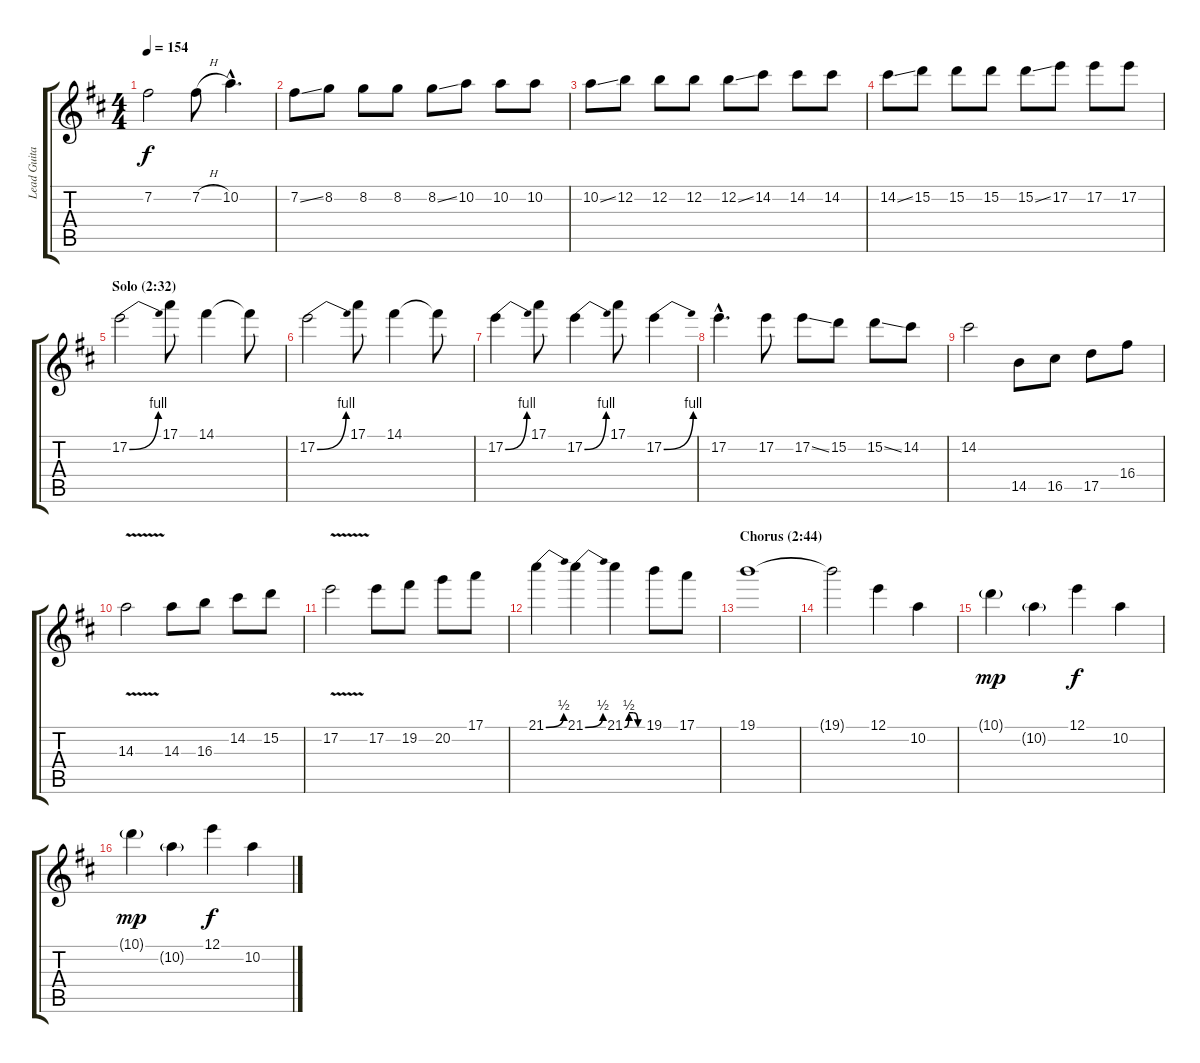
\track ("Lead Guitar 1" "Lead Guita") {instrument overdrivenguitar}
\staff {score tabs}
\tuning (E4 B3 G3 D3 A2 E2) {hide}
\ts (4 4)
\tempo 154
\clef g2
\ks d
7.2.2{dy f} 7.2{h}.8 10.2{hac}.4{d} |
7.2{ss}.8 8.2.8 8.2.8 8.2.8 8.2{ss}.8 10.2.8 10.2.8 10.2.8 |
10.2{ss}.8 12.2.8 12.2.8 12.2.8 12.2{ss}.8 14.2.8 14.2.8 14.2.8 |
14.2{ss}.8 15.2.8 15.2.8 15.2.8 15.2{ss}.8 17.2.8 17.2.8 17.2.8 |
\section ("" "Solo (2:32)")
17.2{be (bend 0 0 60 4)}.2 17.1.8 14.1.4 14.1{t}.8 |
17.2{be (bend 0 0 60 4)}.2 17.1.8 14.1.4 14.1{t}.8 |
17.2{be (bend 0 0 60 4)}.4 17.1.8 17.2{be (bend 0 0 60 4)}.4 17.1.8 17.2{be (bend 0 0 60 4)}.4 |
17.2{hac}.4{d} 17.2.8 17.2{ss}.8 15.2.8 15.2{ss}.8 14.2.8 |
14.2.2 14.5.8 16.5.8 17.5.8 16.4.8 |
14.3{v}.2 14.3.8 16.3.8 14.2.8 15.2.8 |
17.2{v}.2 17.2.8 19.2.8 20.2.8 17.1.8 |
21.1{be (bend 0 0 60 2)}.4 21.1{be (bend 0 0 60 2)}.4 21.1{be (custom 0 0 15 2 30 2 45 0 60 0)}.4 19.1.8 17.1.8 |
\section ("" "Chorus (2:44)")
19.1.1 |
19.1{t}.2 12.1.4 10.2.4 |
10.1{g}.4{dy mp} 10.2{g}.4 12.1.4{dy f} 10.2.4 |
10.1{g}.4{dy mp} 10.2{g}.4 12.1.4{dy f} 10.2.4
